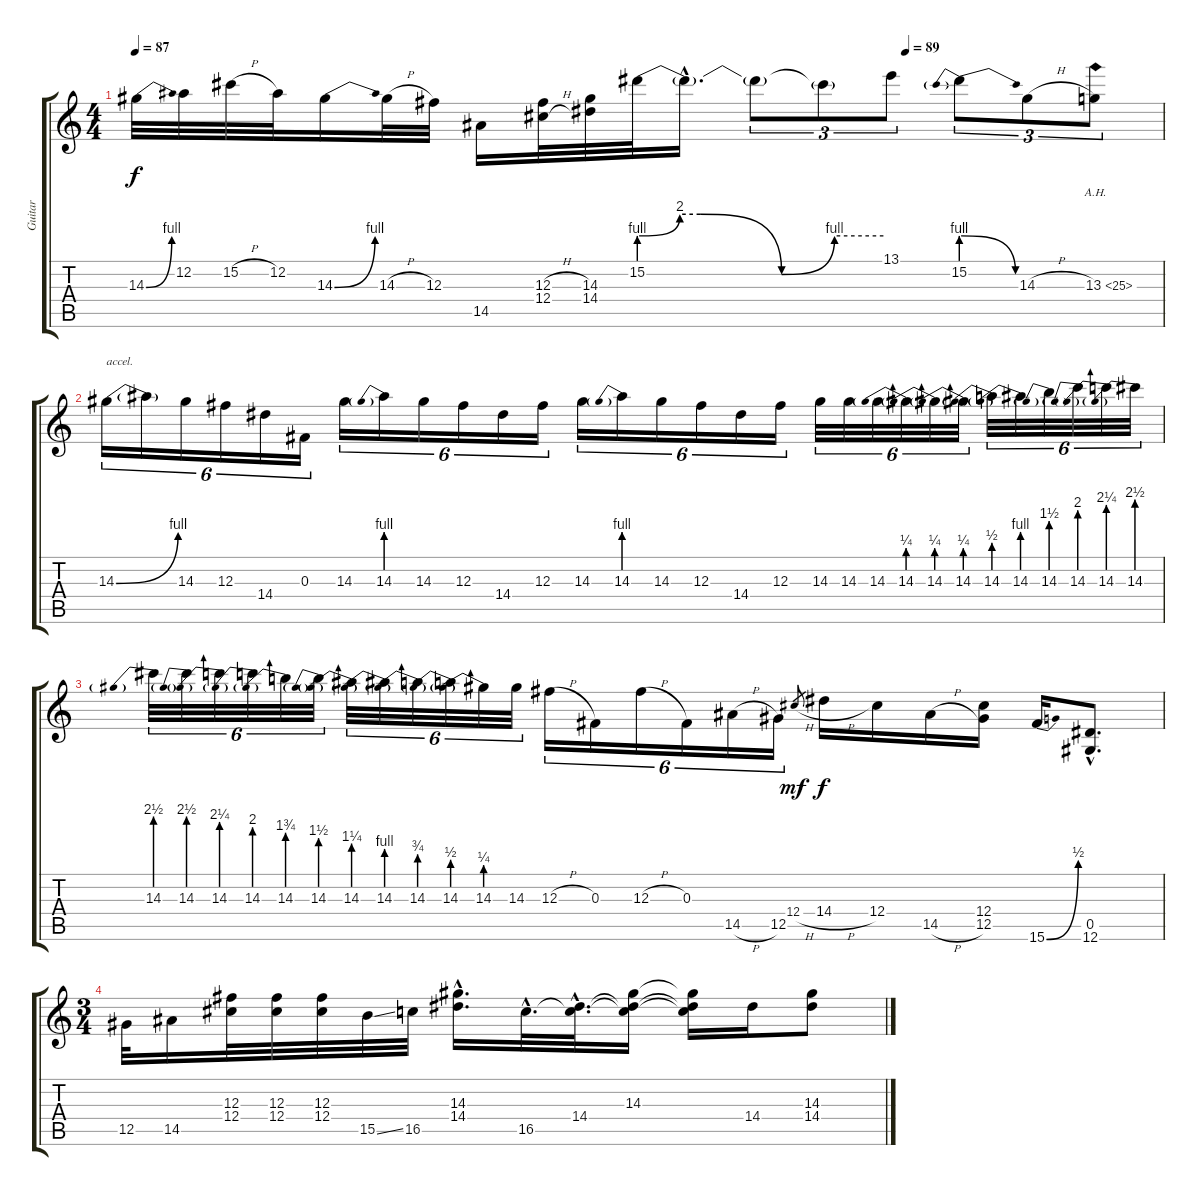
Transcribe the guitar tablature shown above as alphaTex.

\track ("Guitar" "Guitar") {instrument overdrivenguitar}
\staff {score tabs}
\tuning (Eb4 Bb3 Gb3 Db3 Ab2 Eb2) {hide}
\ts (4 4)
\tempo 87
\tempo (89 0.75)
\clef g2
\ks c
14.3{be (bend 0 0 60 4)}.32{dy f} 12.2.32 15.2{h}.32 12.2.32 14.3{be (bend 0 0 60 4)}.16 14.3{h}.32 12.3.32 14.5.16 (12.3{h} 12.4{h}).32 (14.3 14.4).32 15.2{be (custom 0 4 10 8 15 8 35 0 48 4 60 4)}.32 15.2{hac t}.16{d} 15.2{t}.8{tu (3 2)} 15.2{t}.8{tu (3 2)} 13.1.8{tu (3 2)} 15.2{be (prebendrelease 0 4 60 0)}.8{tu (3 2)} 14.3{h}.8{tu (3 2)} 13.3{ah 12}.8{tu (3 2)} |
14.3{be (bend 0 0 60 4)}.16{tu (6 4) txt "accel."} 14.3{t}.16{tu (6 4)} 14.3.16{tu (6 4)} 12.3.16{tu (6 4)} 14.4.16{tu (6 4)} 0.3.16{tu (6 4)} 14.3.16{tu (6 4)} 14.3{be (prebend 0 4 60 4)}.16{tu (6 4)} 14.3.16{tu (6 4)} 12.3.16{tu (6 4)} 14.4.16{tu (6 4)} 12.3.16{tu (6 4)} 14.3.16{tu (6 4)} 14.3{be (prebend 0 4 60 4)}.16{tu (6 4)} 14.3.16{tu (6 4)} 12.3.16{tu (6 4)} 14.4.16{tu (6 4)} 12.3.16{tu (6 4)} 14.3.32{tu (6 4)} 14.3.32{tu (6 4)} 14.3.32{tu (6 4)} 14.3{be (prebend 0 1 60 1)}.32{tu (6 4)} 14.3{be (prebend 0 1 60 1)}.32{tu (6 4)} 14.3{be (prebend 0 1 60 1)}.32{tu (6 4)} 14.3{be (prebend 0 2 60 2)}.32{tu (6 4)} 14.3{be (prebend 0 4 60 4)}.32{tu (6 4)} 14.3{be (prebend 0 6 60 6)}.32{tu (6 4)} 14.3{be (prebend 0 8 60 8)}.32{tu (6 4)} 14.3{be (prebend 0 9 60 9)}.32{tu (6 4)} 14.3{be (prebend 0 10 60 10)}.32{tu (6 4)} |
14.3{be (prebend 0 10 60 10)}.32{tu (6 4)} 14.3{be (prebend 0 10 60 10)}.32{tu (6 4)} 14.3{be (prebend 0 9 60 9)}.32{tu (6 4)} 14.3{be (prebend 0 8 60 8)}.32{tu (6 4)} 14.3{be (prebend 0 7 60 7)}.32{tu (6 4)} 14.3{be (prebend 0 6 60 6)}.32{tu (6 4)} 14.3{be (prebend 0 5 60 5)}.32{tu (6 4)} 14.3{be (prebend 0 4 60 4)}.32{tu (6 4)} 14.3{be (prebend 0 3 60 3)}.32{tu (6 4)} 14.3{be (prebend 0 2 60 2)}.32{tu (6 4)} 14.3{be (prebend 0 1 60 1)}.32{tu (6 4)} 14.3.32{tu (6 4)} 12.3{h}.16{tu (6 4)} 0.3.16{tu (6 4)} 12.3{h}.16{tu (6 4)} 0.3.16{tu (6 4)} 14.5{h}.16{tu (6 4)} 12.5.16{tu (6 4)} 12.4{h}.8{gr dy mf} 14.4{h}.16{dy f} 12.4.16 14.5{h}.16 (12.4 12.5).16 15.6{be (bend 0 0 60 2)}.16 (0.5{hac} 12.6{hac}).8{d} |
\ts (3 4)
12.5.32 14.5.16 (12.3 12.4).32 (12.3 12.4).32 (12.3 12.4).32 15.5{ss}.32 16.5.32 (14.3{hac} 14.4{hac}).16{d} 16.5{hac}.32{d} (14.4{hac} 16.5{hac t}).32{d} (14.3 14.4{t} 16.5{t}).16 (14.3{t} 14.4{t} 16.5{t}).16 14.4.16 (14.3 14.4).8
